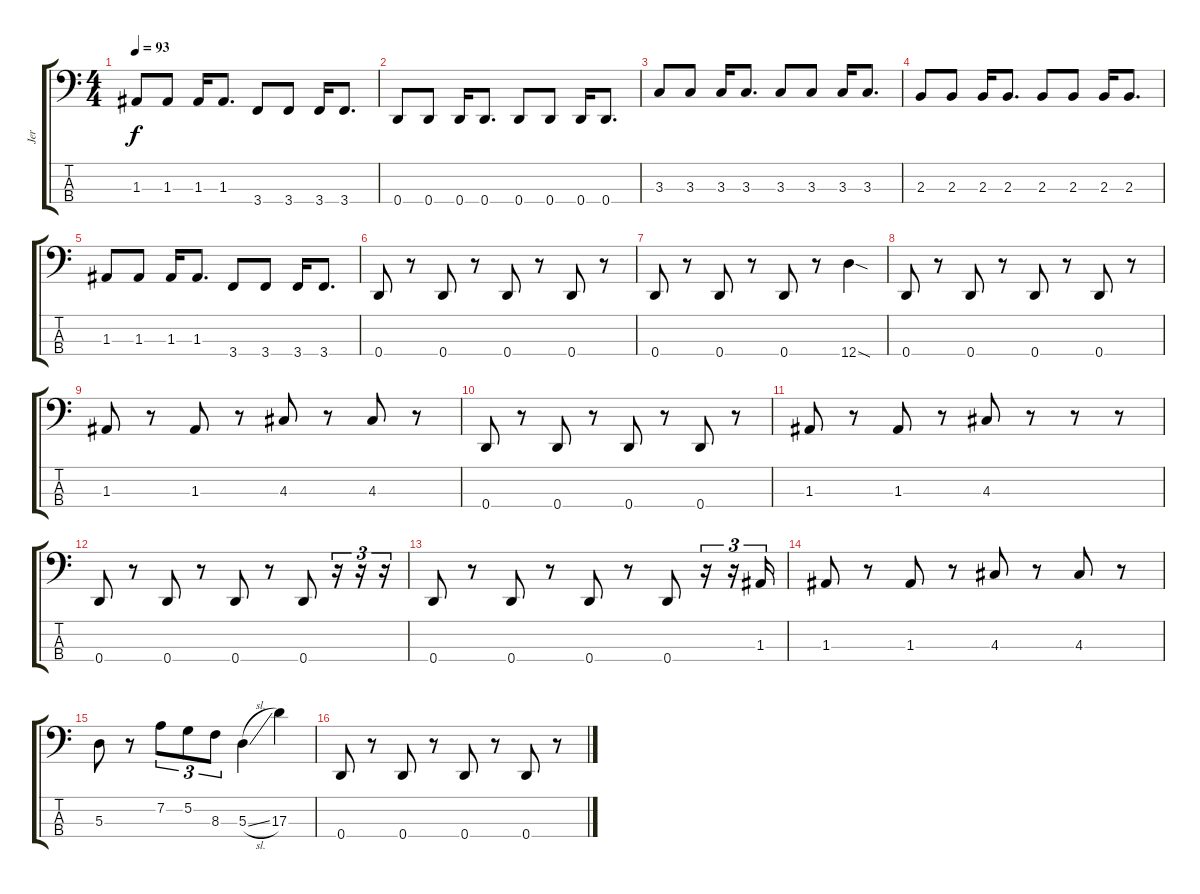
\track ("Jer" "Jer") {instrument electricbassfinger}
\staff {score tabs}
\tuning (G2 D2 A1 D1) {hide}
\ts (4 4)
\tempo 93
\clef f4
\ks c
1.3.8{dy f} 1.3.8 1.3.16 1.3.8{d} 3.4.8 3.4.8 3.4.16 3.4.8{d} |
0.4.8 0.4.8 0.4.16 0.4.8{d} 0.4.8 0.4.8 0.4.16 0.4.8{d} |
3.3.8 3.3.8 3.3.16 3.3.8{d} 3.3.8 3.3.8 3.3.16 3.3.8{d} |
2.3.8 2.3.8 2.3.16 2.3.8{d} 2.3.8 2.3.8 2.3.16 2.3.8{d} |
1.3.8 1.3.8 1.3.16 1.3.8{d} 3.4.8 3.4.8 3.4.16 3.4.8{d} |
0.4.8 r.8 0.4.8 r.8 0.4.8 r.8 0.4.8 r.8 |
0.4.8 r.8 0.4.8 r.8 0.4.8 r.8 12.4{sod}.4 |
0.4.8 r.8 0.4.8 r.8 0.4.8 r.8 0.4.8 r.8 |
1.3.8 r.8 1.3.8 r.8 4.3.8 r.8 4.3.8 r.8 |
0.4.8 r.8 0.4.8 r.8 0.4.8 r.8 0.4.8 r.8 |
1.3.8 r.8 1.3.8 r.8 4.3.8 r.8 r.8 r.8 |
0.4.8 r.8 0.4.8 r.8 0.4.8 r.8 0.4.8 r.16{tu (3 2)} r.16{tu (3 2)} r.16{tu (3 2)} |
0.4.8 r.8 0.4.8 r.8 0.4.8 r.8 0.4.8 r.16{tu (3 2)} r.16{tu (3 2)} 1.3.16{tu (3 2)} |
1.3.8 r.8 1.3.8 r.8 4.3.8 r.8 4.3.8 r.8 |
5.3.8 r.8 7.2.8{tu (3 2)} 5.2.8{tu (3 2)} 8.3.8{tu (3 2)} 5.3{sl}.4 17.3.4 |
0.4.8 r.8 0.4.8 r.8 0.4.8 r.8 0.4.8 r.8
